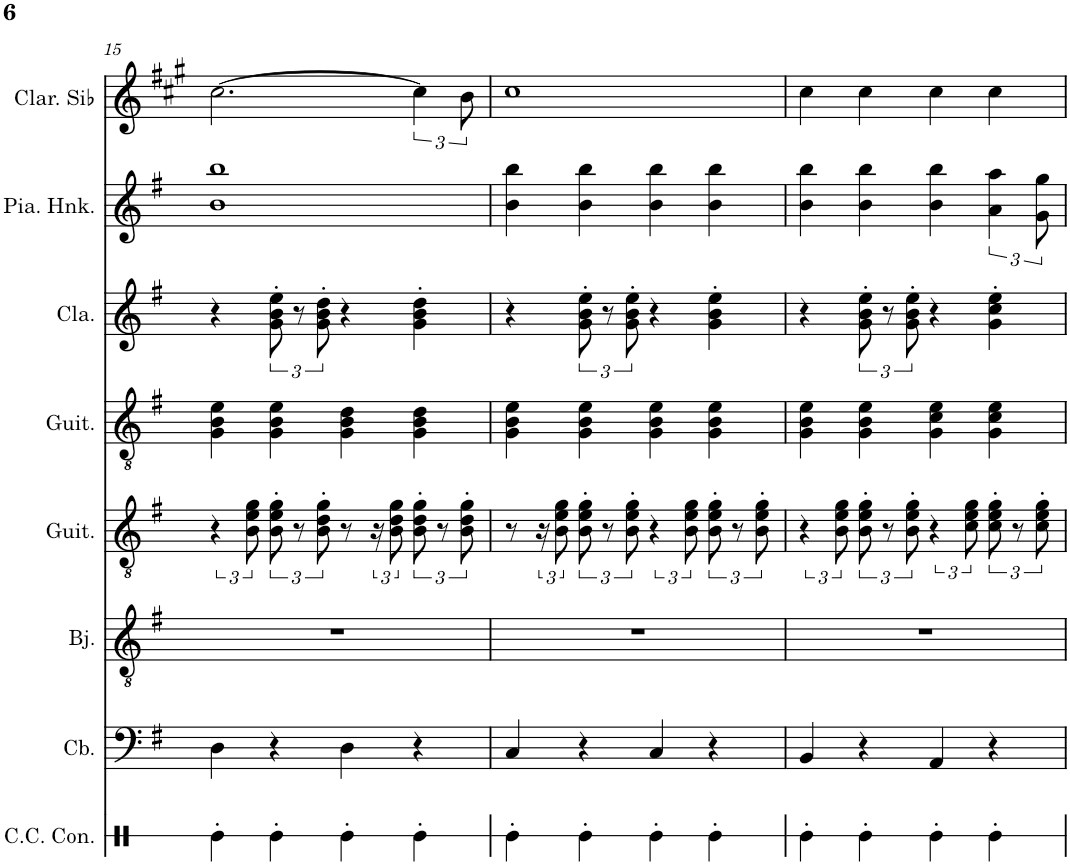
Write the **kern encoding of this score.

**kern	**kern	**kern	**kern	**kern	**kern	**kern	**kern
*part8	*part7	*part6	*part5	*part4	*part3	*part2	*part1
*staff8	*staff7	*staff6	*staff5	*staff4	*staff3	*staff2	*staff1
*I"Caisse claire de concert, Woodblock	*I"Contrebasse, Acou Bass	*I"Banjo, Banjo	*I"Guitare acoustique, SteelStrGuitar	*I"Guitare acoustique, Jazz Guitar	*I"Clavecin, Harpschord	*I"Piano Honky Tonk, Honky-tonk Piano	*I"Clarinette en Sib
*I'C.C. Con.	*I'Cb.	*I'Bj.	*I'Guit.	*I'Guit.	*I'Cla.	*I'Pia. Hnk.	*I'Clar. Sib
!!LO:PB:g=z
*clefX	*clefF4	*clefGv2	*clefGv2	*clefGv2	*clefG2	*clefG2	*clefG2
*	*Trd7c12	*Trd7c12	*	*	*	*	*Trd1c2
*k[f#]	*k[f#]	*k[f#]	*k[f#]	*k[f#]	*k[f#]	*k[f#]	*k[f#c#g#]
*M4/4	*M4/4	*M4/4	*M4/4	*M4/4	*M4/4	*M4/4	*M4/4
=15	=15	=15	=15	=15	=15	=15	=15
4Re'\	4D\	1r	6r	4G\ 4B\ 4e\	4r	1b 1bb	[2.cc#\
.	.	.	12B\ 12e\ 12g\	.	.	.	.
4Re'\	4r	.	12B\' 12e\' 12g\'	4G\ 4B\ 4e\	12g\' 12b\' 12ee\'	.	.
.	.	.	12r	.	12r	.	.
.	.	.	12B\' 12d\' 12g\'	.	12g\' 12b\' 12dd\'	.	.
4Re'\	4D\	.	8r	4G\ 4B\ 4d\	4r	.	.
.	.	.	24r	.	.	.	.
.	.	.	12B\ 12d\ 12g\	.	.	.	.
4Re'\	4r	.	12B\' 12d\' 12g\'	4G\ 4B\ 4d\	4g\' 4b\' 4dd\'	.	6cc#\]
.	.	.	12r	.	.	.	.
.	.	.	12B\' 12d\' 12g\'	.	.	.	12b\
=16	=16	=16	=16	=16	=16	=16	=16
4Re'\	4C/	1r	8r	4G\ 4B\ 4e\	4r	4b\ 4bb\	1cc#
.	.	.	24r	.	.	.	.
.	.	.	12B\ 12e\ 12g\	.	.	.	.
4Re'\	4r	.	12B\' 12e\' 12g\'	4G\ 4B\ 4e\	12g\' 12b\' 12ee\'	4b\ 4bb\	.
.	.	.	12r	.	12r	.	.
.	.	.	12B\' 12e\' 12g\'	.	12g\' 12b\' 12ee\'	.	.
4Re'\	4C/	.	6r	4G\ 4B\ 4e\	4r	4b\ 4bb\	.
.	.	.	12B\ 12e\ 12g\	.	.	.	.
4Re'\	4r	.	12B\' 12e\' 12g\'	4G\ 4B\ 4e\	4g\' 4b\' 4ee\'	4b\ 4bb\	.
.	.	.	12r	.	.	.	.
.	.	.	12B\' 12e\' 12g\'	.	.	.	.
=17	=17	=17	=17	=17	=17	=17	=17
4Re'\	4BB/	1r	6r	4G\ 4B\ 4e\	4r	4b\ 4bb\	4cc#\
.	.	.	12B\ 12e\ 12g\	.	.	.	.
4Re'\	4r	.	12B\' 12e\' 12g\'	4G\ 4B\ 4e\	12g\' 12b\' 12ee\'	4b\ 4bb\	4cc#\
.	.	.	12r	.	12r	.	.
.	.	.	12B\' 12e\' 12g\'	.	12g\' 12b\' 12ee\'	.	.
4Re'\	4AA/	.	6r	4G\ 4c\ 4e\	4r	4b\ 4bb\	4cc#\
.	.	.	12c\ 12e\ 12g\	.	.	.	.
4Re'\	4r	.	12c\' 12e\' 12g\'	4G\ 4c\ 4e\	4g\' 4cc\' 4ee\'	6a\ 6aa\	4cc#\
.	.	.	12r	.	.	.	.
.	.	.	12c\' 12e\' 12g\'	.	.	12g\ 12gg\	.
=	=	=	=	=	=	=	=
*-	*-	*-	*-	*-	*-	*-	*-
